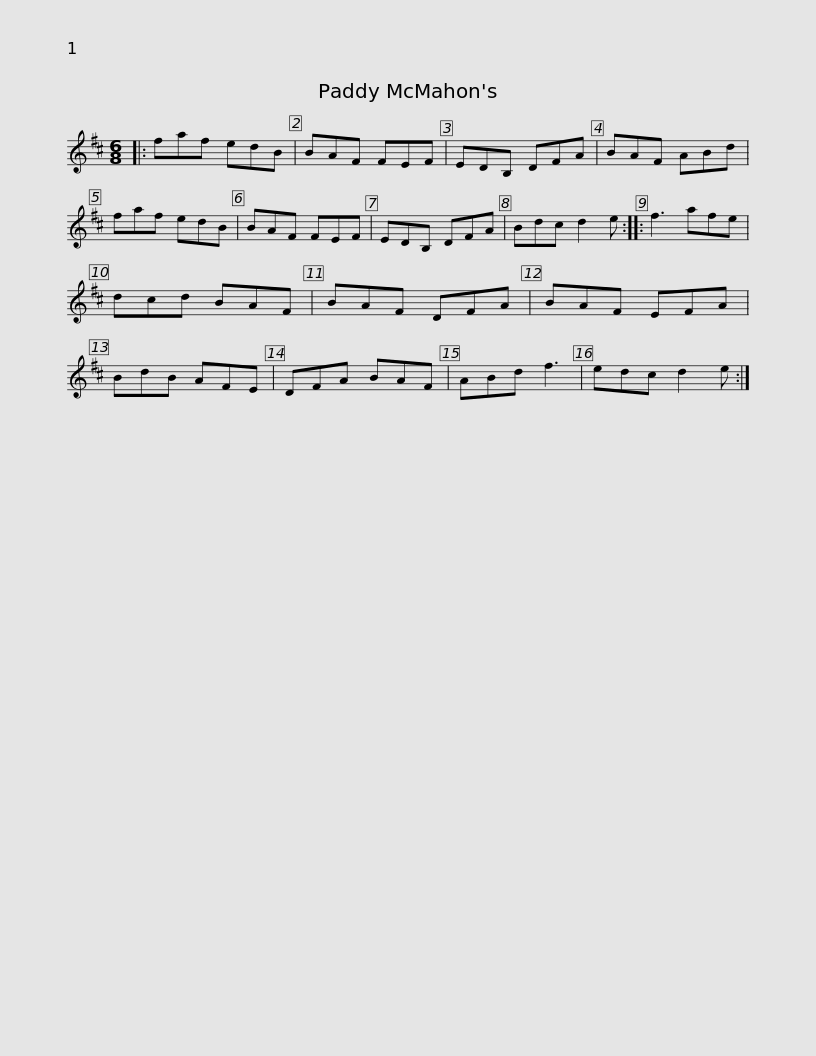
X:1
L:1/8
M:6/8
I:linebreak $
K:D
V:1 treble
V:1
|: faf edB | BAF FEF | EDB, DFA | BAF ABd | faf edB | %5
 BAF FEF | EDB, DFA |$ Bdc d2 e :: f3 afe | dcd BAF | %10
 BAF DFA | BAF EFA | BdB AFE | DFA BAF | ABd f3 |$ %15
 edc d2 e :| %16
